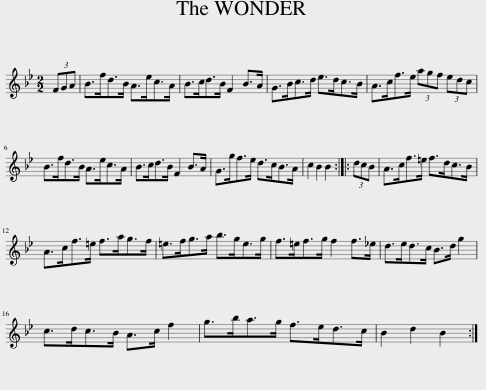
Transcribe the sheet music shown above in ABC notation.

X:1
L:1/8
M:2/2
I:linebreak $
K:Bb
V:1 treble
V:1
 (3FGA | B>fd>B A>ec>A | B>cd>B F2 B>A | G>Bc>d e>dc>B | A>cf>e (3agf (3edc |$ %5
 B>fd>B A>ec>A | B>cd>B F2 B>A | G>gf>e d>cB>A | c2 B2 B2 :: (3dcB | %10
 A>cf>=e f>dc>B |$ A>cf>=e f>ag>f | =e>fg>a b>ge>g | f>=ef>g f2 f>_e | d>ed>c B>d g2 |$ %15
 c>dc>B A>c f2 | g>ba>g f>ed>c | B2 d2 B2 :| %18
